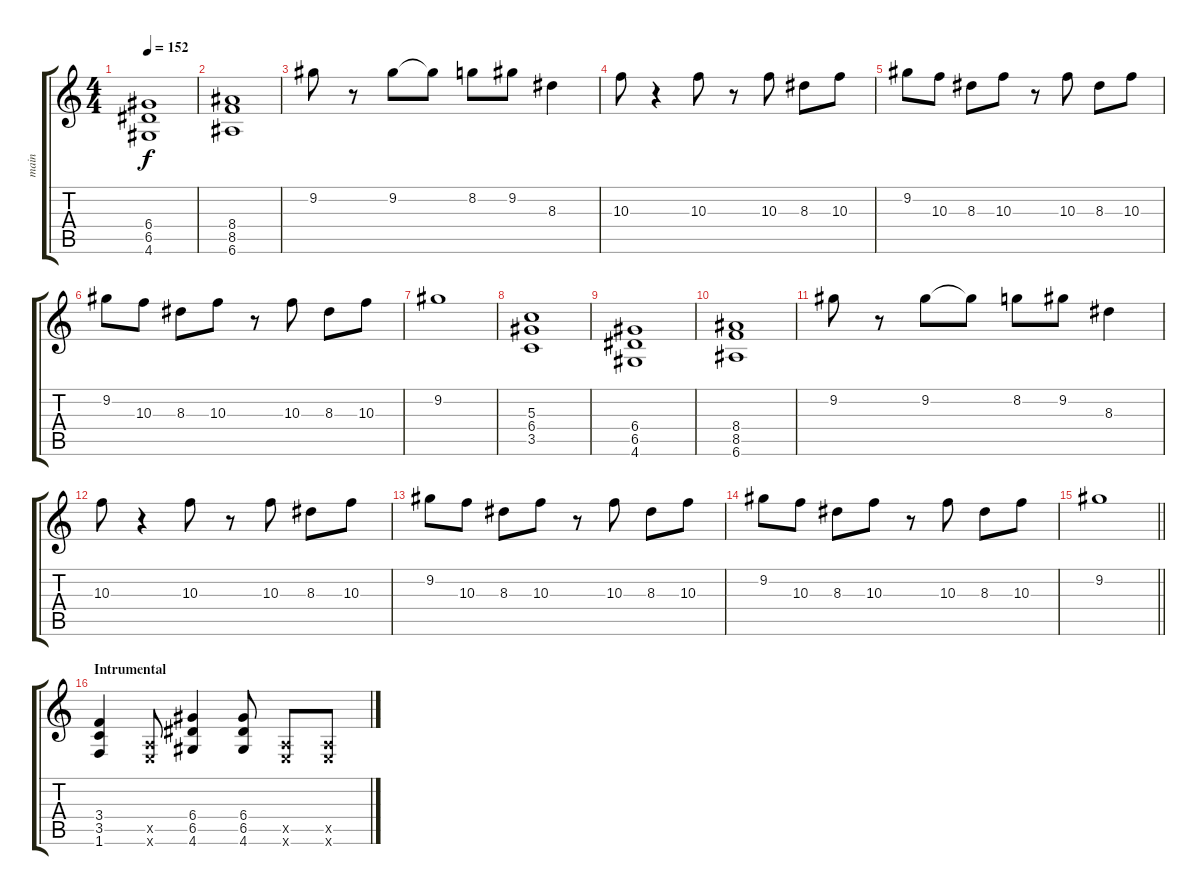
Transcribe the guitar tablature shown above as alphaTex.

\track ("main" "main") {instrument distortionguitar}
\staff {score tabs}
\tuning (E4 B3 G3 D3 A2 E2) {hide}
\ts (4 4)
\tempo 152
\clef g2
\ks c
(6.4 6.5 4.6).1{dy f} |
(8.4 8.5 6.6).1 |
9.2.8 r.8 9.2.8 9.2{t}.8 8.2.8 9.2.8 8.3.4 |
10.3.8 r.4 10.3.8 r.8 10.3.8 8.3.8 10.3.8 |
9.2.8 10.3.8 8.3.8 10.3.8 r.8 10.3.8 8.3.8 10.3.8 |
9.2.8 10.3.8 8.3.8 10.3.8 r.8 10.3.8 8.3.8 10.3.8 |
9.2.1 |
(5.3 6.4 3.5).1 |
(6.4 6.5 4.6).1 |
(8.4 8.5 6.6).1 |
9.2.8 r.8 9.2.8 9.2{t}.8 8.2.8 9.2.8 8.3.4 |
10.3.8 r.4 10.3.8 r.8 10.3.8 8.3.8 10.3.8 |
9.2.8 10.3.8 8.3.8 10.3.8 r.8 10.3.8 8.3.8 10.3.8 |
9.2.8 10.3.8 8.3.8 10.3.8 r.8 10.3.8 8.3.8 10.3.8 |
\barLineRight lightlight
9.2.1 |
\section ("" "Intrumental")
(3.4 3.5 1.6).4 (0.5{x} 0.6{x}).8 (6.4 6.5 4.6).4 (6.4 6.5 4.6).8 (0.5{x} 0.6{x}).8 (0.5{x} 0.6{x}).8
